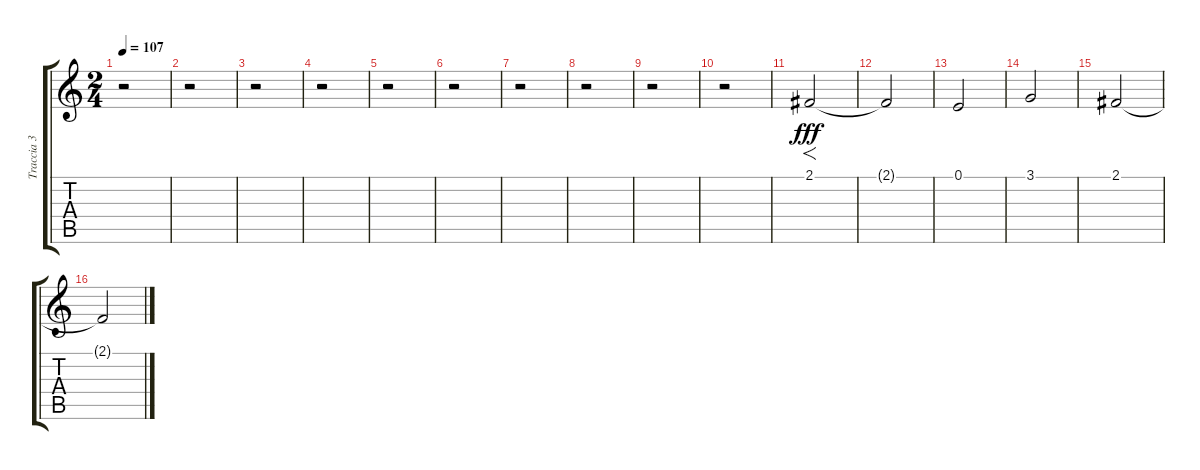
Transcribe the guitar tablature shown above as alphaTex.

\track ("Traccia 3" "Traccia 3") {instrument trumpet}
\staff {score tabs}
\tuning (E4 B3 G3 D3 A2 E2) {hide}
\ts (2 4)
\tempo 107
\clef g2
\ks c
r.2{dy fff} |
r.2 |
r.2 |
r.2 |
r.2 |
r.2 |
r.2 |
r.2 |
r.2 |
r.2 |
2.1.2{f} |
2.1{t}.2 |
0.1.2 |
3.1.2 |
2.1.2 |
2.1{t}.2
